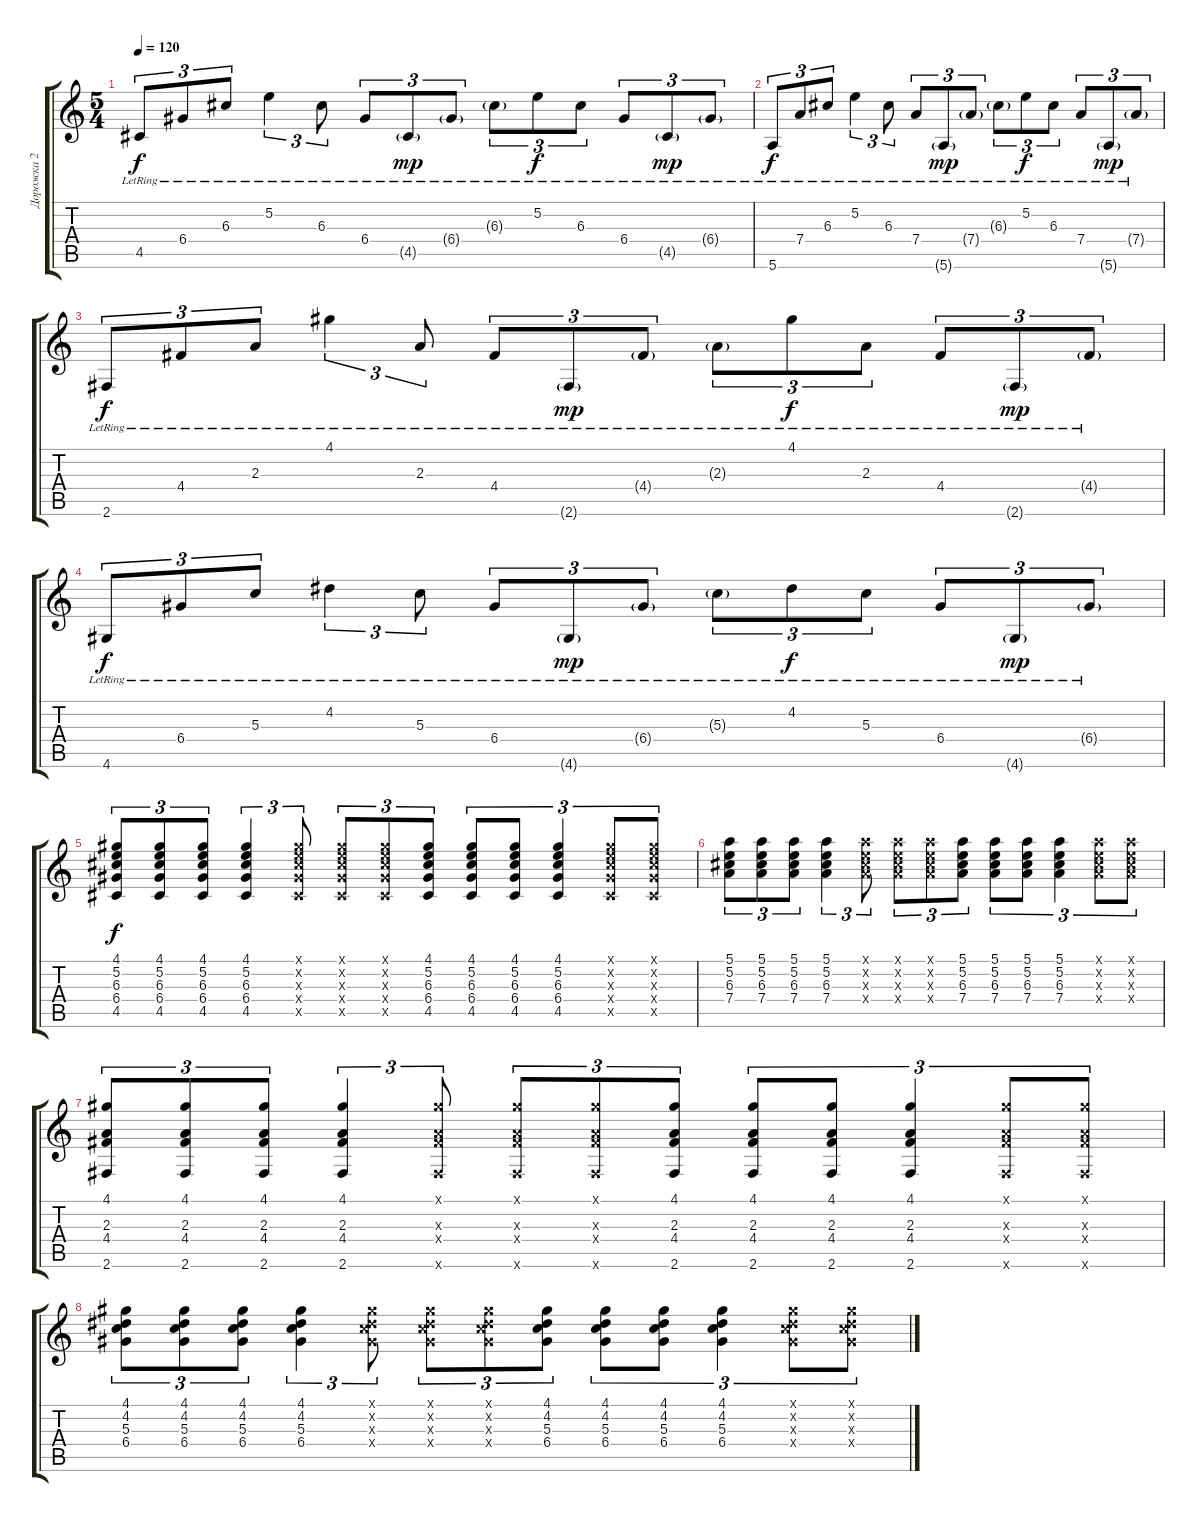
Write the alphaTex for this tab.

\track ("Дорожка 2" "Дорожка 2") {instrument acousticguitarnylon}
\staff {score tabs}
\tuning (E4 B3 G3 D3 A2 E2) {hide}
\ts (5 4)
\tempo 120
\clef g2
\ks c
4.5{lr}.8{tu (3 2) dy f} 6.4{lr}.8{tu (3 2)} 6.3{lr}.8{tu (3 2)} 5.2{lr}.4{tu (3 2)} 6.3{lr}.8{tu (3 2)} 6.4{lr}.8{tu (3 2)} 4.5{g lr}.8{tu (3 2) dy mp} 6.4{g lr}.8{tu (3 2)} 6.3{g lr}.8{tu (3 2)} 5.2{lr}.8{tu (3 2) dy f} 6.3{lr}.8{tu (3 2)} 6.4{lr}.8{tu (3 2)} 4.5{g lr}.8{tu (3 2) dy mp} 6.4{g lr}.8{tu (3 2)} |
5.6{lr}.8{tu (3 2) dy f} 7.4{lr}.8{tu (3 2)} 6.3{lr}.8{tu (3 2)} 5.2{lr}.4{tu (3 2)} 6.3{lr}.8{tu (3 2)} 7.4{lr}.8{tu (3 2)} 5.6{g lr}.8{tu (3 2) dy mp} 7.4{g lr}.8{tu (3 2)} 6.3{g lr}.8{tu (3 2)} 5.2{lr}.8{tu (3 2) dy f} 6.3{lr}.8{tu (3 2)} 7.4{lr}.8{tu (3 2)} 5.6{g lr}.8{tu (3 2) dy mp} 7.4{g lr}.8{tu (3 2)} |
2.6{lr}.8{tu (3 2) dy f} 4.4{lr}.8{tu (3 2)} 2.3{lr}.8{tu (3 2)} 4.1{lr}.4{tu (3 2)} 2.3{lr}.8{tu (3 2)} 4.4{lr}.8{tu (3 2)} 2.6{g lr}.8{tu (3 2) dy mp} 4.4{g lr}.8{tu (3 2)} 2.3{g lr}.8{tu (3 2)} 4.1{lr}.8{tu (3 2) dy f} 2.3{lr}.8{tu (3 2)} 4.4{lr}.8{tu (3 2)} 2.6{g lr}.8{tu (3 2) dy mp} 4.4{g lr}.8{tu (3 2)} |
4.6{lr}.8{tu (3 2) dy f} 6.4{lr}.8{tu (3 2)} 5.3{lr}.8{tu (3 2)} 4.2{lr}.4{tu (3 2)} 5.3{lr}.8{tu (3 2)} 6.4{lr}.8{tu (3 2)} 4.6{g lr}.8{tu (3 2) dy mp} 6.4{g lr}.8{tu (3 2)} 5.3{g lr}.8{tu (3 2)} 4.2{lr}.8{tu (3 2) dy f} 5.3{lr}.8{tu (3 2)} 6.4{lr}.8{tu (3 2)} 4.6{g lr}.8{tu (3 2) dy mp} 6.4{g lr}.8{tu (3 2)} |
(4.1 5.2 6.3 6.4 4.5).8{tu (3 2) dy f} (4.1 5.2 6.3 6.4 4.5).8{tu (3 2)} (4.1 5.2 6.3 6.4 4.5).8{tu (3 2)} (4.1 5.2 6.3 6.4 4.5).4{tu (3 2)} (4.1{x} 5.2{x} 6.3{x} 6.4{x} 4.5{x}).8{tu (3 2)} (4.1{x} 5.2{x} 6.3{x} 6.4{x} 4.5{x}).8{tu (3 2)} (4.1{x} 5.2{x} 6.3{x} 6.4{x} 4.5{x}).8{tu (3 2)} (4.1 5.2 6.3 6.4 4.5).8{tu (3 2)} (4.1 5.2 6.3 6.4 4.5).8{tu (3 2)} (4.1 5.2 6.3 6.4 4.5).8{tu (3 2)} (4.1 5.2 6.3 6.4 4.5).4{tu (3 2)} (4.1{x} 5.2{x} 6.3{x} 6.4{x} 4.5{x}).8{tu (3 2)} (4.1{x} 5.2{x} 6.3{x} 6.4{x} 4.5{x}).8{tu (3 2)} |
(5.1 5.2 6.3 7.4).8{tu (3 2)} (5.1 5.2 6.3 7.4).8{tu (3 2)} (5.1 5.2 6.3 7.4).8{tu (3 2)} (5.1 5.2 6.3 7.4).4{tu (3 2)} (5.1{x} 5.2{x} 6.3{x} 7.4{x}).8{tu (3 2)} (5.1{x} 5.2{x} 6.3{x} 7.4{x}).8{tu (3 2)} (5.1{x} 5.2{x} 6.3{x} 7.4{x}).8{tu (3 2)} (5.1 5.2 6.3 7.4).8{tu (3 2)} (5.1 5.2 6.3 7.4).8{tu (3 2)} (5.1 5.2 6.3 7.4).8{tu (3 2)} (5.1 5.2 6.3 7.4).4{tu (3 2)} (5.1{x} 5.2{x} 6.3{x} 7.4{x}).8{tu (3 2)} (5.1{x} 5.2{x} 6.3{x} 7.4{x}).8{tu (3 2)} |
(4.1 2.3 4.4 2.6).8{tu (3 2)} (4.1 2.3 4.4 2.6).8{tu (3 2)} (4.1 2.3 4.4 2.6).8{tu (3 2)} (4.1 2.3 4.4 2.6).4{tu (3 2)} (4.1{x} 2.3{x} 4.4{x} 2.6{x}).8{tu (3 2)} (4.1{x} 2.3{x} 4.4{x} 2.6{x}).8{tu (3 2)} (4.1{x} 2.3{x} 4.4{x} 2.6{x}).8{tu (3 2)} (4.1 2.3 4.4 2.6).8{tu (3 2)} (4.1 2.3 4.4 2.6).8{tu (3 2)} (4.1 2.3 4.4 2.6).8{tu (3 2)} (4.1 2.3 4.4 2.6).4{tu (3 2)} (4.1{x} 2.3{x} 4.4{x} 2.6{x}).8{tu (3 2)} (4.1{x} 2.3{x} 4.4{x} 2.6{x}).8{tu (3 2)} |
(4.1 4.2 5.3 6.4).8{tu (3 2)} (4.1 4.2 5.3 6.4).8{tu (3 2)} (4.1 4.2 5.3 6.4).8{tu (3 2)} (4.1 4.2 5.3 6.4).4{tu (3 2)} (4.1{x} 4.2{x} 5.3{x} 6.4{x}).8{tu (3 2)} (4.1{x} 4.2{x} 5.3{x} 6.4{x}).8{tu (3 2)} (4.1{x} 4.2{x} 5.3{x} 6.4{x}).8{tu (3 2)} (4.1 4.2 5.3 6.4).8{tu (3 2)} (4.1 4.2 5.3 6.4).8{tu (3 2)} (4.1 4.2 5.3 6.4).8{tu (3 2)} (4.1 4.2 5.3 6.4).4{tu (3 2)} (4.1{x} 4.2{x} 5.3{x} 6.4{x}).8{tu (3 2)} (4.1{x} 4.2{x} 5.3{x} 6.4{x}).8{tu (3 2)}
